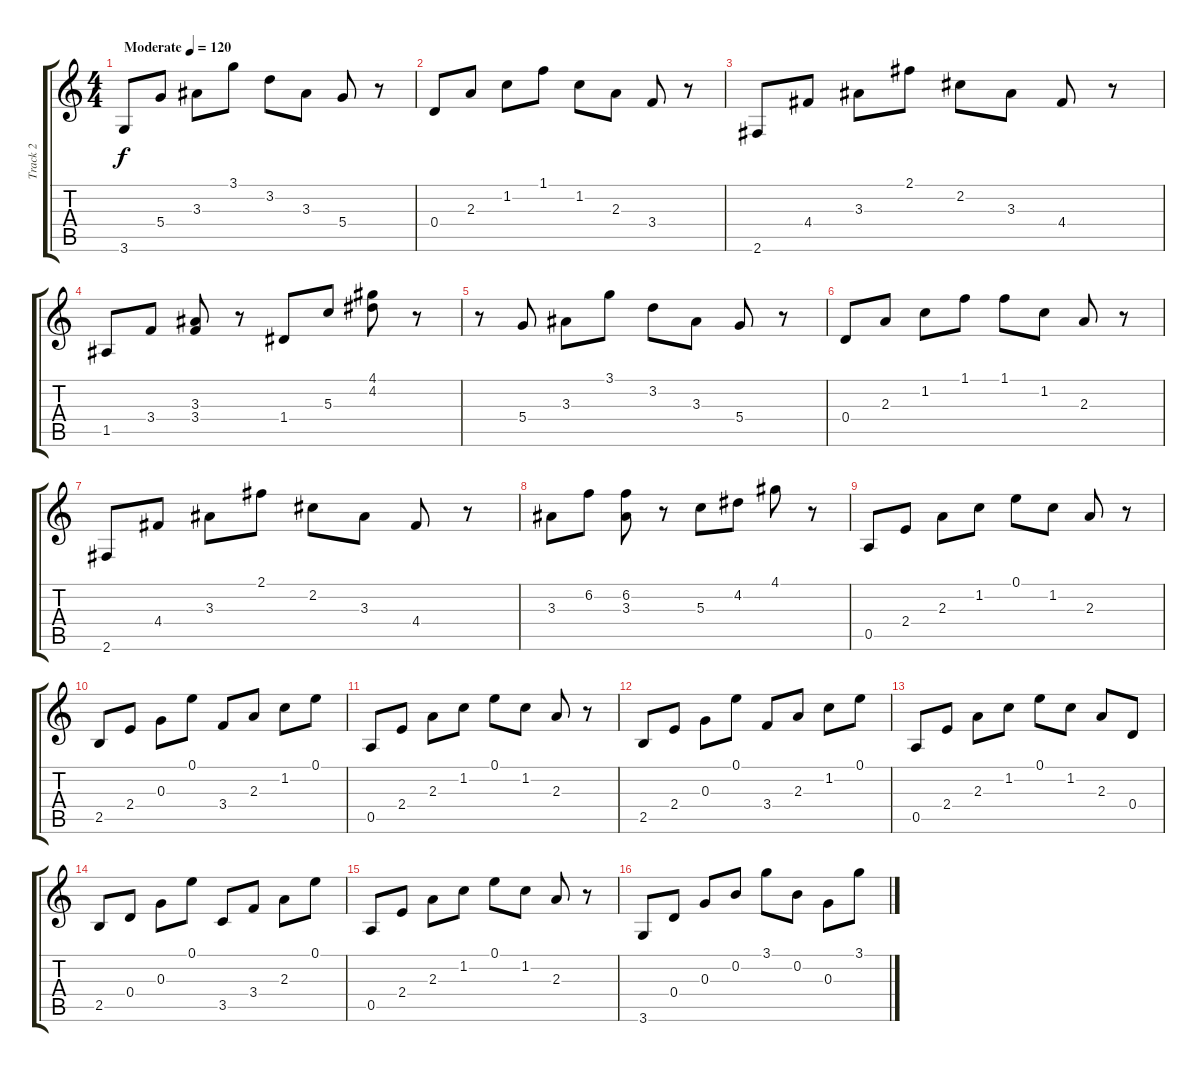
\track ("Track 2" "Track 2") {instrument acousticguitarsteel}
\staff {score tabs}
\tuning (E4 B3 G3 D3 A2 E2) {hide}
\ts (4 4)
\tempo (120 "Moderate")
\clef g2
\ks c
3.6.8{dy f instrument acousticguitarsteel} 5.4.8 3.3.8 3.1.8 3.2.8 3.3.8 5.4.8 r.8 |
0.4.8 2.3.8 1.2.8 1.1.8 1.2.8 2.3.8 3.4.8 r.8 |
2.6.8 4.4.8 3.3.8 2.1.8 2.2.8 3.3.8 4.4.8 r.8 |
1.5.8 3.4.8 (3.3 3.4).8 r.8 1.4.8 5.3.8 (4.1 4.2).8 r.8 |
r.8 5.4.8 3.3.8 3.1.8 3.2.8 3.3.8 5.4.8 r.8 |
0.4.8 2.3.8 1.2.8 1.1.8 1.1.8 1.2.8 2.3.8 r.8 |
2.6.8 4.4.8 3.3.8 2.1.8 2.2.8 3.3.8 4.4.8 r.8 |
3.3.8 6.2.8 (6.2 3.3).8 r.8 5.3.8 4.2.8 4.1.8 r.8 |
0.5.8 2.4.8 2.3.8 1.2.8 0.1.8 1.2.8 2.3.8 r.8 |
2.5.8 2.4.8 0.3.8 0.1.8 3.4.8 2.3.8 1.2.8 0.1.8 |
0.5.8 2.4.8 2.3.8 1.2.8 0.1.8 1.2.8 2.3.8 r.8 |
2.5.8 2.4.8 0.3.8 0.1.8 3.4.8 2.3.8 1.2.8 0.1.8 |
0.5.8 2.4.8 2.3.8 1.2.8 0.1.8 1.2.8 2.3.8 0.4.8 |
2.5.8 0.4.8 0.3.8 0.1.8 3.5.8 3.4.8 2.3.8 0.1.8 |
0.5.8 2.4.8 2.3.8 1.2.8 0.1.8 1.2.8 2.3.8 r.8 |
3.6.8 0.4.8 0.3.8 0.2.8 3.1.8 0.2.8 0.3.8 3.1.8
